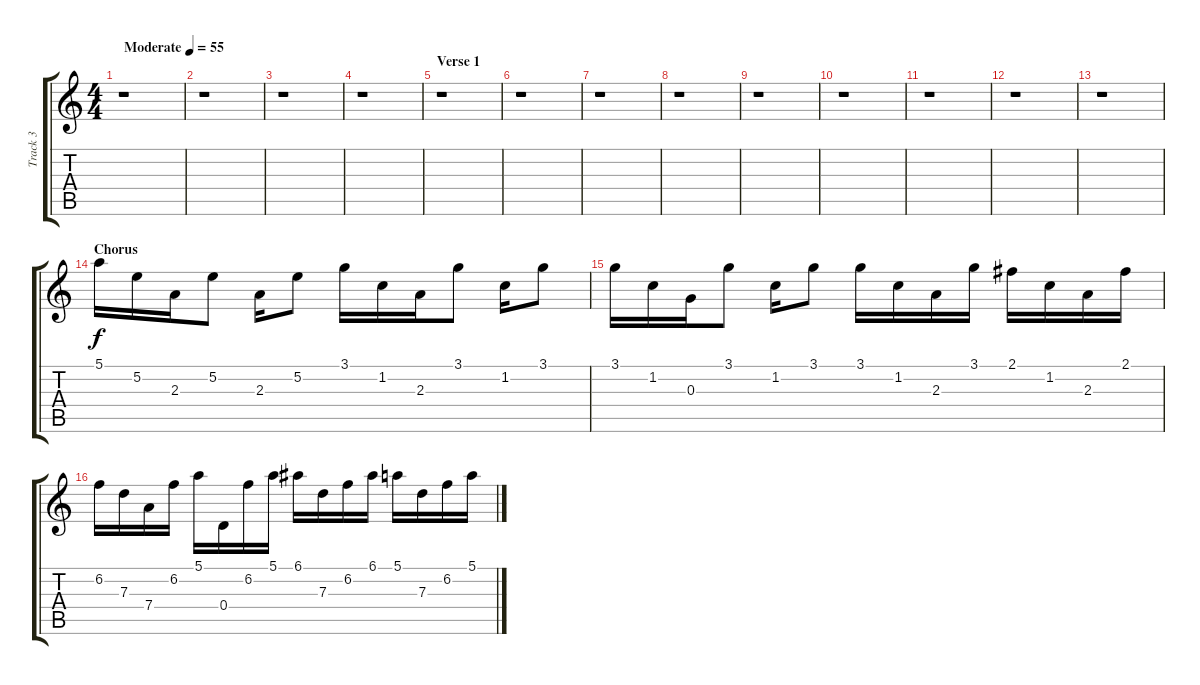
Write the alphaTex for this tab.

\track ("Track 3" "Track 3") {instrument overdrivenguitar}
\staff {score tabs}
\tuning (E4 B3 G3 D3 A2 E2) {hide}
\ts (4 4)
\tempo (55 "Moderate")
\clef g2
\ks c
r.1{dy f instrument overdrivenguitar} |
r.1 |
r.1 |
r.1 |
\section ("" "Verse 1")
r.1 |
r.1 |
r.1 |
r.1 |
r.1 |
r.1 |
r.1 |
r.1 |
r.1 |
\section ("" "Chorus")
5.1.16 5.2.16 2.3.16 5.2.8 2.3.16 5.2.8 3.1.16 1.2.16 2.3.16 3.1.8 1.2.16 3.1.8 |
3.1.16 1.2.16 0.3.16 3.1.8 1.2.16 3.1.8 3.1.16 1.2.16 2.3.16 3.1.16 2.1.16 1.2.16 2.3.16 2.1.16 |
6.2.16 7.3.16 7.4.16 6.2.16 5.1.16 0.4.16 6.2.16 5.1.16 6.1.16 7.3.16 6.2.16 6.1.16 5.1.16 7.3.16 6.2.16 5.1.16
